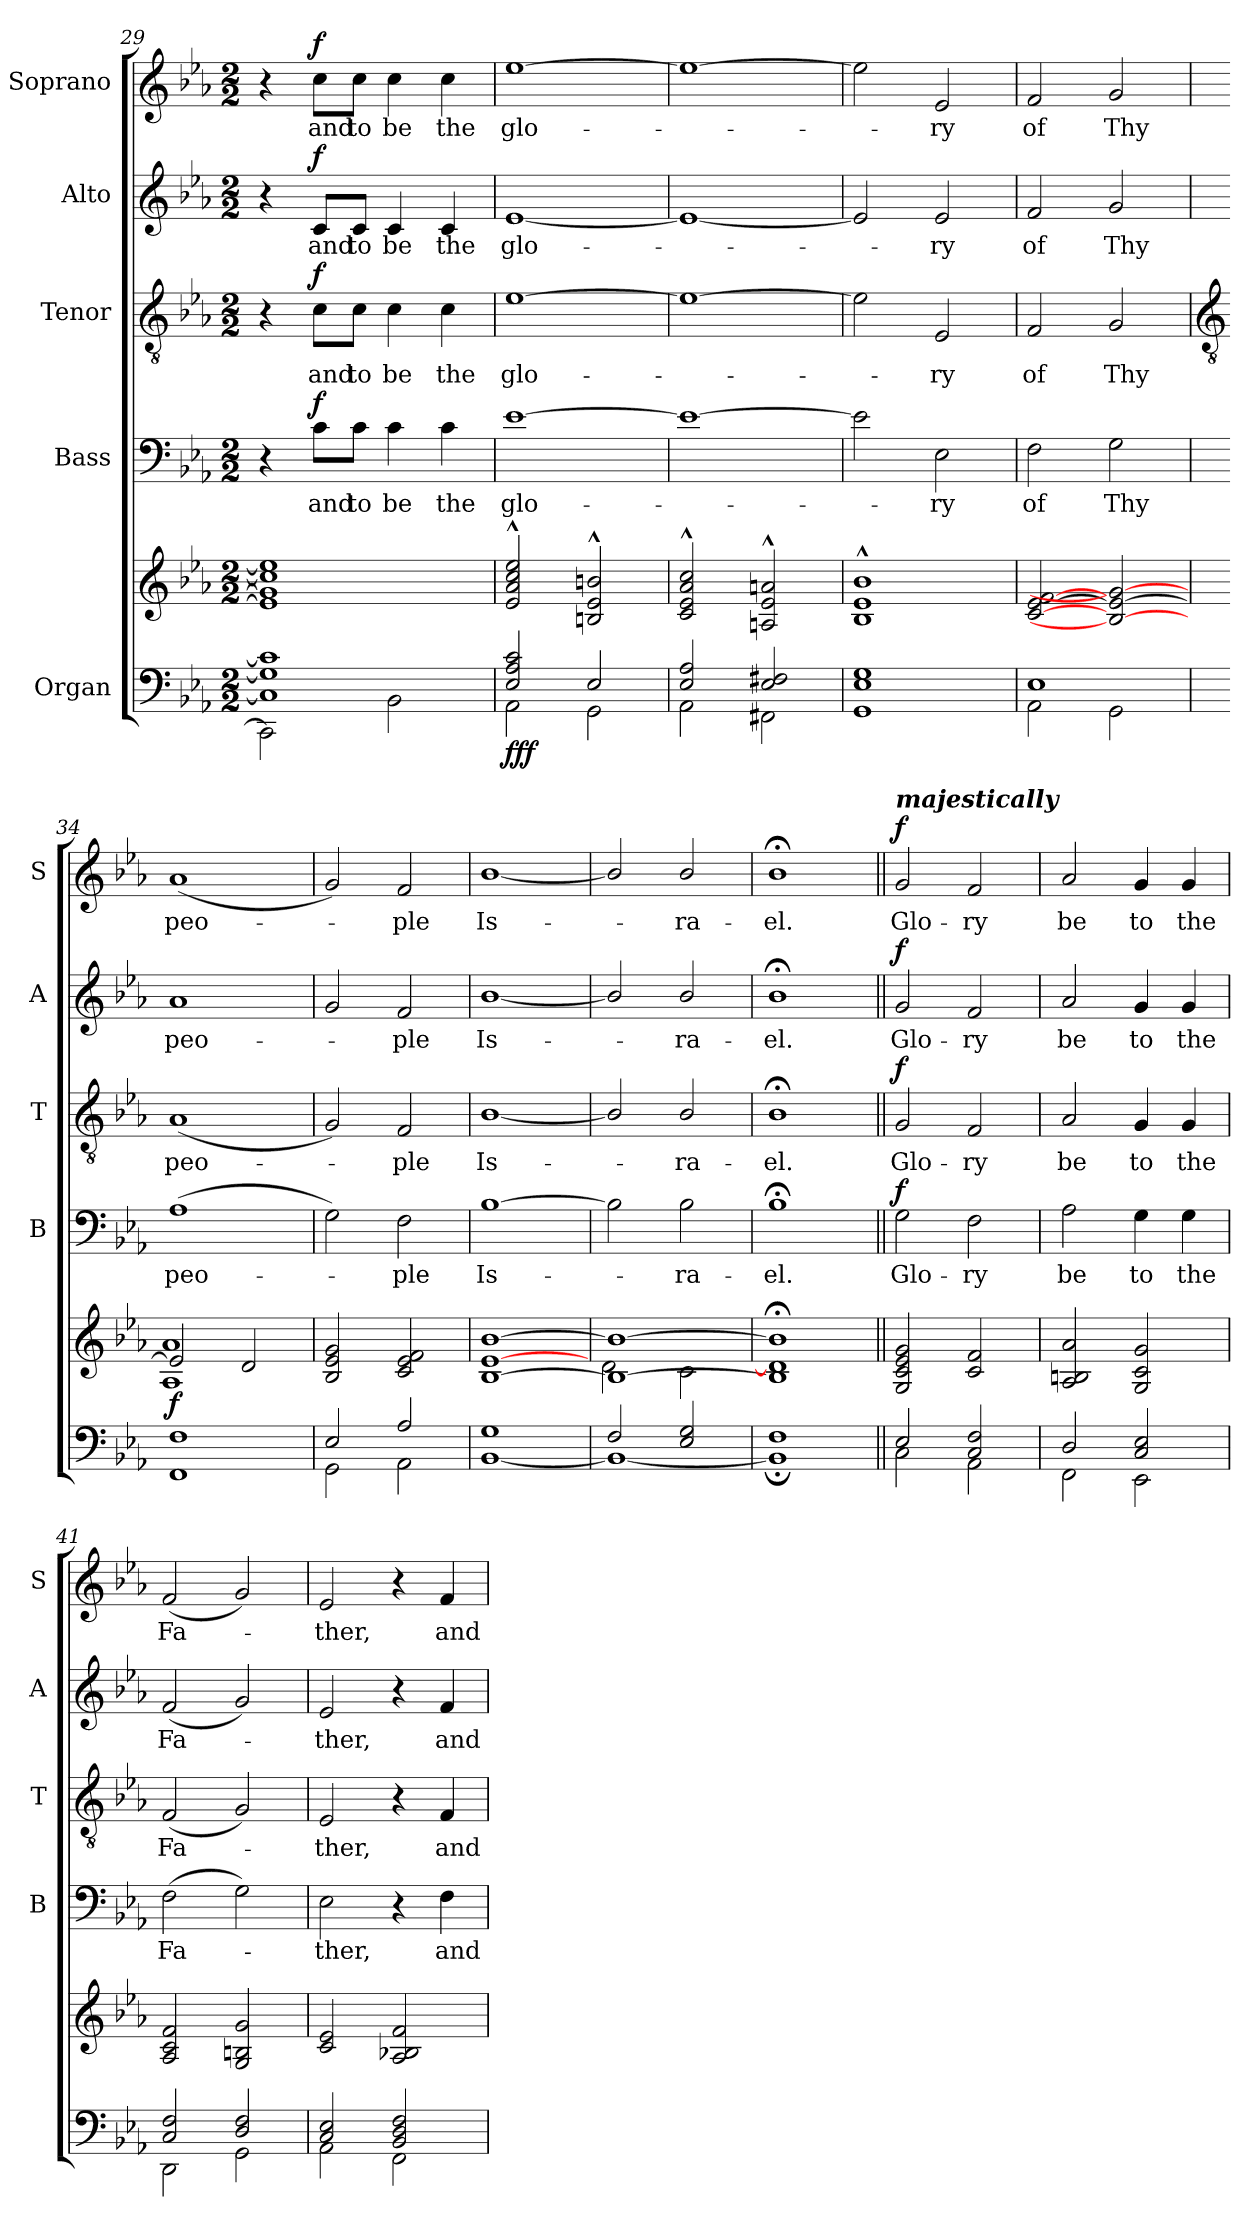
**kern	**kern	**dynam	**kern	**text	**dynam	**kern	**text	**dynam	**kern	**text	**dynam	**kern	**text	**dynam
*part5	*part5	*part5	*part4	*part4	*part4	*part3	*part3	*part3	*part2	*part2	*part2	*part1	*part1	*part1
*staff6	*staff5	*staff5/6	*staff4	*staff4	*staff4	*staff3	*staff3	*staff3	*staff2	*staff2	*staff2	*staff1	*staff1	*staff1
*I"Organ	*	*	*I"Bass	*	*	*I"Tenor	*	*	*I"Alto	*	*	*I"Soprano	*	*
*	*	*	*I'B	*	*	*I'T	*	*	*I'A	*	*	*I'S	*	*
*clefF4	*clefG2	*	*clefF4	*	*	*clefGv2	*	*	*clefG2	*	*	*clefG2	*	*
*k[b-e-a-]	*k[b-e-a-]	*	*k[b-e-a-]	*	*	*k[b-e-a-]	*	*	*k[b-e-a-]	*	*	*k[b-e-a-]	*	*
*E-:	*E-:	*	*E-:	*	*	*E-:	*	*	*E-:	*	*	*E-:	*	*
*M2/2	*M2/2	*	*M2/2	*	*	*M2/2	*	*	*M2/2	*	*	*M2/2	*	*
=29	=29	=29	=29	=29	=29	=29	=29	=29	=29	=29	=29	=29	=29	=29
*^	*^	*	*	*	*	*	*	*	*	*	*	*	*	*
1C/] 1G/] 1c/]	2CC\]	1cc/] 1ee-/]	1e-\] 1g\]	.	4r	.	.	4r	.	.	4r	.	.	4r	.	.
!	!	!	!	!	!	!LO:LY:b	!LO:DY:b	!	!LO:LY:b	!LO:DY:b	!	!LO:LY:b	!LO:DY:b	!	!LO:LY:b	!LO:DY:b
.	.	.	.	.	8c\L	and	f	8c\L	and	f	8c/L	and	f	8cc\L	and	f
!	!	!	!	!	!	!LO:LY:b	!	!	!LO:LY:b	!	!	!LO:LY:b	!	!	!LO:LY:b	!
.	.	.	.	.	8c\J	to	.	8c\J	to	.	8c/J	to	.	8cc\J	to	.
!	!	!	!	!	!	!LO:LY:b	!	!	!LO:LY:b	!	!	!LO:LY:b	!	!	!LO:LY:b	!
.	2BB-\	.	.	.	4c	be	.	4c	be	.	4c	be	.	4cc	be	.
!	!	!	!	!	!	!LO:LY:b	!	!	!LO:LY:b	!	!	!LO:LY:b	!	!	!LO:LY:b	!
.	.	.	.	.	4c	the	.	4c	the	.	4c	the	.	4cc	the	.
=30	=30	=30	=30	=30	=30	=30	=30	=30	=30	=30	=30	=30	=30	=30	=30	=30
!	!	!	!	!LO:DY:b=2	!	!LO:LY:b	!	!	!LO:LY:b	!	!	!LO:LY:b	!	!	!LO:LY:b	!
!	!	!	!	!LO:DY:n=1:b=2	!	!	!	!	!	!	!	!	!	!	!	!
!	!	!	!	!LO:DY:n=2:b	!	!	!	!	!	!	!	!	!	!	!	!
2E-/ 2A-/ 2c/	2AA-\	2e-/^^ 2a-/^^ 2cc/^^ 2ee-/^^	1ryy	f f f	[1e-	glo-	.	[1e-	glo-	.	[1e-	glo-	.	[1ee-	glo-	.
2E-/	2GG\	2Bn/^^ 2e-/^^ 2bn/^^	.	.	.	.	.	.	.	.	.	.	.	.	.	.
=31	=31	=31	=31	=31	=31	=31	=31	=31	=31	=31	=31	=31	=31	=31	=31	=31
2E-/ 2A-/	2AA-\	2c/^^ 2e-/^^ 2a-/^^ 2cc/^^	1ryy	.	1e-_	.	.	1e-_	.	.	1e-_	.	.	1ee-_	.	.
2E-/ 2F#X/	2FF#X\	2An/^^ 2e-/^^ 2an/^^	.	.	.	.	.	.	.	.	.	.	.	.	.	.
=32	=32	=32	=32	=32	=32	=32	=32	=32	=32	=32	=32	=32	=32	=32	=32	=32
1E-/ 1G/	1GG\	1B-/^^ 1e-/^^ 1b-/^^	1ryy	.	2e-]	.	.	2e-]	.	.	2e-]	.	.	2ee-]	.	.
!	!	!	!	!	!	!LO:LY:b	!	!	!LO:LY:b	!	!	!LO:LY:b	!	!	!LO:LY:b	!
.	.	.	.	.	2E-	ry	.	2E-	ry	.	2e-	ry	.	2e-	ry	.
=33	=33	=33	=33	=33	=33	=33	=33	=33	=33	=33	=33	=33	=33	=33	=33	=33
!	!	!	!	!	!	!LO:LY:b	!	!	!LO:LY:b	!	!	!LO:LY:b	!	!	!LO:LY:b	!
1E-/	2AA-\	[2c/ [2e-/ [2f/	1ryy	.	2F	of	.	2F	of	.	2f	of	.	2f	of	.
!	!	!	!	!	!	!LO:LY:b	!	!	!LO:LY:b	!	!	!LO:LY:b	!	!	!LO:LY:b	!
.	2GG\	2B-/_ 2e-/_ 2g/_	.	.	2G	Thy	.	2G	Thy	.	2g	Thy	.	2g	Thy	.
!!LO:LB:g=z
=34	=34	=34	=34	=34	=34	=34	=34	=34	=34	=34	=34	=34	=34	=34	=34	=34
*	*	*	*	*	*	*	*	*clefGv2	*	*	*	*	*	*	*	*
!	!	!	!	!LO:DY:b	!	!LO:LY:b	!	!	!LO:LY:b	!	!	!LO:LY:b	!	!	!LO:LY:b	!
1F/	1FF\	2e-]	1A-\ 1a-\	f	(>1A-	peo-	.	(<1A-	peo-	.	1a-	peo-	.	(<1a-	peo-	.
.	.	2d	.	.	.	.	.	.	.	.	.	.	.	.	.	.
=35	=35	=35	=35	=35	=35	=35	=35	=35	=35	=35	=35	=35	=35	=35	=35	=35
2E-/	2GG\	2B- 2e- 2g	1ryy	.	2G)	.	.	2G)	.	.	2g	.	.	2g)	.	.
!	!	!	!	!	!	!LO:LY:b	!	!	!LO:LY:b	!	!	!LO:LY:b	!	!	!LO:LY:b	!
2A-/	2AA-\	2c 2e- 2f	.	.	2F	ple	.	2F	ple	.	2f	ple	.	2f	ple	.
=36	=36	=36	=36	=36	=36	=36	=36	=36	=36	=36	=36	=36	=36	=36	=36	=36
!	!	!	!	!	!	!LO:LY:b	!	!	!LO:LY:b	!	!	!LO:LY:b	!	!	!LO:LY:b	!
1G/	[1BB-\	[1B- [1e- [1b-	1ryy	.	[1B-\	Is-	.	[1B-/	Is-	.	[1b-/	Is-	.	[1b-/	Is-	.
=37	=37	=37	=37	=37	=37	=37	=37	=37	=37	=37	=37	=37	=37	=37	=37	=37
2F/	1BB-\_	1B-_ 1b-_	2d\	.	2B-\]	.	.	2B-/]	.	.	2b-/]	.	.	2b-/]	.	.
!	!	!	!	!	!	!LO:LY:b	!	!	!LO:LY:b	!	!	!LO:LY:b	!	!	!LO:LY:b	!
2E-/ 2G/	.	.	2c\	.	2B-\	ra-	.	2B-/	ra-	.	2b-/	ra-	.	2b-/	ra-	.
=38	=38	=38	=38	=38	=38	=38	=38	=38	=38	=38	=38	=38	=38	=38	=38	=38
!	!	!	!	!	!	!LO:LY:b	!	!	!LO:LY:b	!	!	!LO:LY:b	!	!	!LO:LY:b	!
1F/	1BB-;\]	1B-];< 1d];< 1b-];<	1ryy	.	1B-;<	-el.	.	1B-;<	-el.	.	1b-;<	-el.	.	1b-;<	-el.	.
=39||	=39||	=39||	=39||	=39||	=39||	=39||	=39||	=39||	=39||	=39||	=39||	=39||	=39||	=39||	=39||	=39||
!	!	!	!	!	!	!	!	!	!	!	!	!	!	!LO:TX:a:Bi:t=majestically	!	!
!	!	!	!	!	!	!LO:LY:b	!LO:DY:b	!	!LO:LY:b	!LO:DY:b	!	!LO:LY:b	!LO:DY:b	!	!LO:LY:b	!LO:DY:b
2E-/	2C\	2G 2c 2e- 2g	1ryy	.	2G	Glo-	f	2G	Glo-	f	2g	Glo-	f	2g	Glo-	f
!	!	!	!	!	!	!LO:LY:b	!	!	!LO:LY:b	!	!	!LO:LY:b	!	!	!LO:LY:b	!
2C/ 2F/	2AA-\	2c 2f	.	.	2F	-ry	.	2F	-ry	.	2f	-ry	.	2f	-ry	.
=40	=40	=40	=40	=40	=40	=40	=40	=40	=40	=40	=40	=40	=40	=40	=40	=40
!	!	!	!	!	!	!LO:LY:b	!	!	!LO:LY:b	!	!	!LO:LY:b	!	!	!LO:LY:b	!
2D/	2FF\	2A- 2Bn 2a-	1ryy	.	2A-	be	.	2A-	be	.	2a-	be	.	2a-	be	.
!	!	!	!	!	!	!LO:LY:b	!	!	!LO:LY:b	!	!	!LO:LY:b	!	!	!LO:LY:b	!
2C/ 2E-/	2EE-\	2G 2c 2g	.	.	4G	to	.	4G	to	.	4g	to	.	4g	to	.
!	!	!	!	!	!	!LO:LY:b	!	!	!LO:LY:b	!	!	!LO:LY:b	!	!	!LO:LY:b	!
.	.	.	.	.	4G	the	.	4G	the	.	4g	the	.	4g	the	.
=41	=41	=41	=41	=41	=41	=41	=41	=41	=41	=41	=41	=41	=41	=41	=41	=41
!	!	!	!	!	!	!LO:LY:b	!	!	!LO:LY:b	!	!	!LO:LY:b	!	!	!LO:LY:b	!
2C/ 2F/	2DD\	2A- 2c 2f	1ryy	.	(>2F	Fa-	.	(<2F	Fa-	.	(<2f	Fa-	.	(<2f	Fa-	.
2D/ 2F/	2GG\	2G 2Bn 2g	.	.	2G)	.	.	2G)	.	.	2g)	.	.	2g)	.	.
=42	=42	=42	=42	=42	=42	=42	=42	=42	=42	=42	=42	=42	=42	=42	=42	=42
!	!	!	!	!	!	!LO:LY:b	!	!	!LO:LY:b	!	!	!LO:LY:b	!	!	!LO:LY:b	!
2C/ 2E-/	2AA-\	2c 2e-	1ryy	.	2E-	ther,	.	2E-	ther,	.	2e-	ther,	.	2e-	ther,	.
2BB-/ 2D/ 2F/	2FF\	2A- 2B-X 2f	.	.	4r	.	.	4r	.	.	4r	.	.	4r	.	.
!	!	!	!	!	!	!LO:LY:b	!	!	!LO:LY:b	!	!	!LO:LY:b	!	!	!LO:LY:b	!
.	.	.	.	.	4F	and	.	4F	and	.	4f	and	.	4f	and	.
*v	*v	*	*	*	*	*	*	*	*	*	*	*	*	*	*	*
*	*v	*v	*	*	*	*	*	*	*	*	*	*	*	*	*
=	=	=	=	=	=	=	=	=	=	=	=	=	=	=
*-	*-	*-	*-	*-	*-	*-	*-	*-	*-	*-	*-	*-	*-	*-
